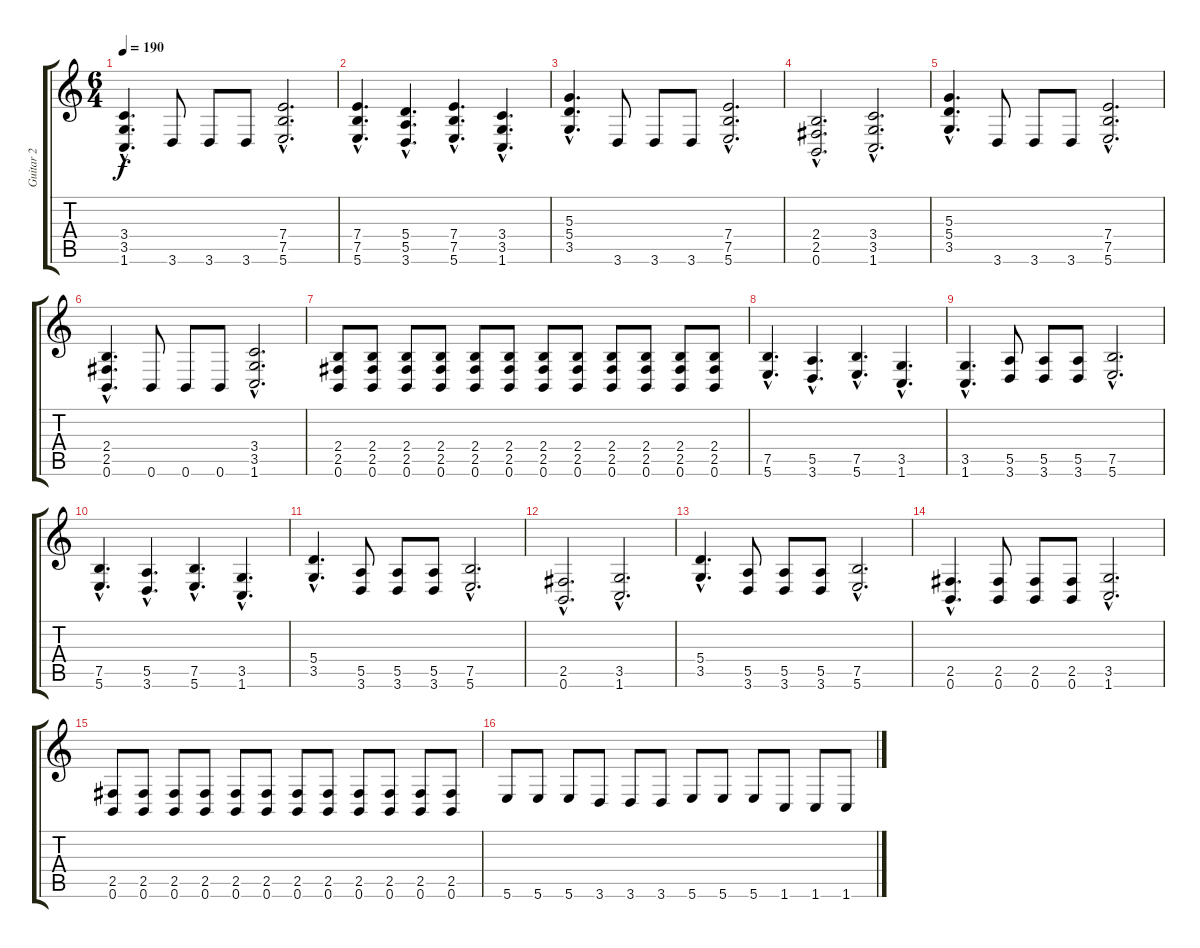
\track ("Guitar 2" "Guitar 2") {instrument distortionguitar}
\staff {score tabs}
\tuning (B3 G3 D3 A2 E2 B1) {hide}
\ts (6 4)
\tempo 190
\clef g2
\ks c
(3.4{hac} 3.5{hac} 1.6{hac}).4{d dy f} 3.6.8 3.6.8 3.6.8 (7.4{hac} 7.5{hac} 5.6{hac}).2{d} |
(7.4{hac} 7.5{hac} 5.6{hac}).4{d} (5.4{hac} 5.5{hac} 3.6{hac}).4{d} (7.4{hac} 7.5{hac} 5.6{hac}).4{d} (3.4{hac} 3.5{hac} 1.6{hac}).4{d} |
(5.3{hac} 5.4{hac} 3.5{hac}).4{d} 3.6.8 3.6.8 3.6.8 (7.4{hac} 7.5{hac} 5.6{hac}).2{d} |
(2.4{hac} 2.5{hac} 0.6{hac}).2{d} (3.4{hac} 3.5{hac} 1.6{hac}).2{d} |
(5.3{hac} 5.4{hac} 3.5{hac}).4{d} 3.6.8 3.6.8 3.6.8 (7.4{hac} 7.5{hac} 5.6{hac}).2{d} |
(2.4{hac} 2.5{hac} 0.6{hac}).4{d} 0.6.8 0.6.8 0.6.8 (3.4{hac} 3.5{hac} 1.6{hac}).2{d} |
(2.4 2.5 0.6).8 (2.4 2.5 0.6).8 (2.4 2.5 0.6).8 (2.4 2.5 0.6).8 (2.4 2.5 0.6).8 (2.4 2.5 0.6).8 (2.4 2.5 0.6).8 (2.4 2.5 0.6).8 (2.4 2.5 0.6).8 (2.4 2.5 0.6).8 (2.4 2.5 0.6).8 (2.4 2.5 0.6).8 |
(7.5{hac} 5.6{hac}).4{d} (5.5{hac} 3.6{hac}).4{d} (7.5{hac} 5.6{hac}).4{d} (3.5{hac} 1.6{hac}).4{d} |
(3.5{hac} 1.6{hac}).4{d} (5.5 3.6).8 (5.5 3.6).8 (5.5 3.6).8 (7.5{hac} 5.6{hac}).2{d} |
(7.5{hac} 5.6{hac}).4{d} (5.5{hac} 3.6{hac}).4{d} (7.5{hac} 5.6{hac}).4{d} (3.5{hac} 1.6{hac}).4{d} |
(5.4{hac} 3.5{hac}).4{d} (5.5 3.6).8 (5.5 3.6).8 (5.5 3.6).8 (7.5{hac} 5.6{hac}).2{d} |
(2.5{hac} 0.6{hac}).2{d} (3.5{hac} 1.6{hac}).2{d} |
(5.4{hac} 3.5{hac}).4{d} (5.5 3.6).8 (5.5 3.6).8 (5.5 3.6).8 (7.5{hac} 5.6{hac}).2{d} |
(2.5{hac} 0.6{hac}).4{d} (2.5 0.6).8 (2.5 0.6).8 (2.5 0.6).8 (3.5{hac} 1.6{hac}).2{d} |
(2.5 0.6).8 (2.5 0.6).8 (2.5 0.6).8 (2.5 0.6).8 (2.5 0.6).8 (2.5 0.6).8 (2.5 0.6).8 (2.5 0.6).8 (2.5 0.6).8 (2.5 0.6).8 (2.5 0.6).8 (2.5 0.6).8 |
5.6.8 5.6.8 5.6.8 3.6.8 3.6.8 3.6.8 5.6.8 5.6.8 5.6.8 1.6.8 1.6.8 1.6.8
